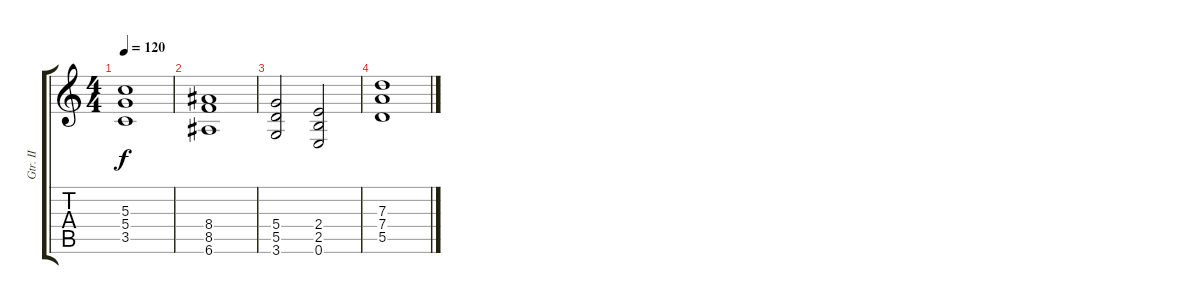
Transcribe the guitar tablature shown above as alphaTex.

\track ("Gtr. II" "Gtr. II") {instrument distortionguitar}
\staff {score tabs}
\tuning (E4 B3 G3 D3 A2 E2) {hide}
\ts (4 4)
\tempo 120
\clef g2
\ks c
(5.3 5.4 3.5).1{dy f} |
(8.4 8.5 6.6).1 |
(5.4 5.5 3.6).2 (2.4 2.5 0.6).2 |
(7.3 7.4 5.5).1
